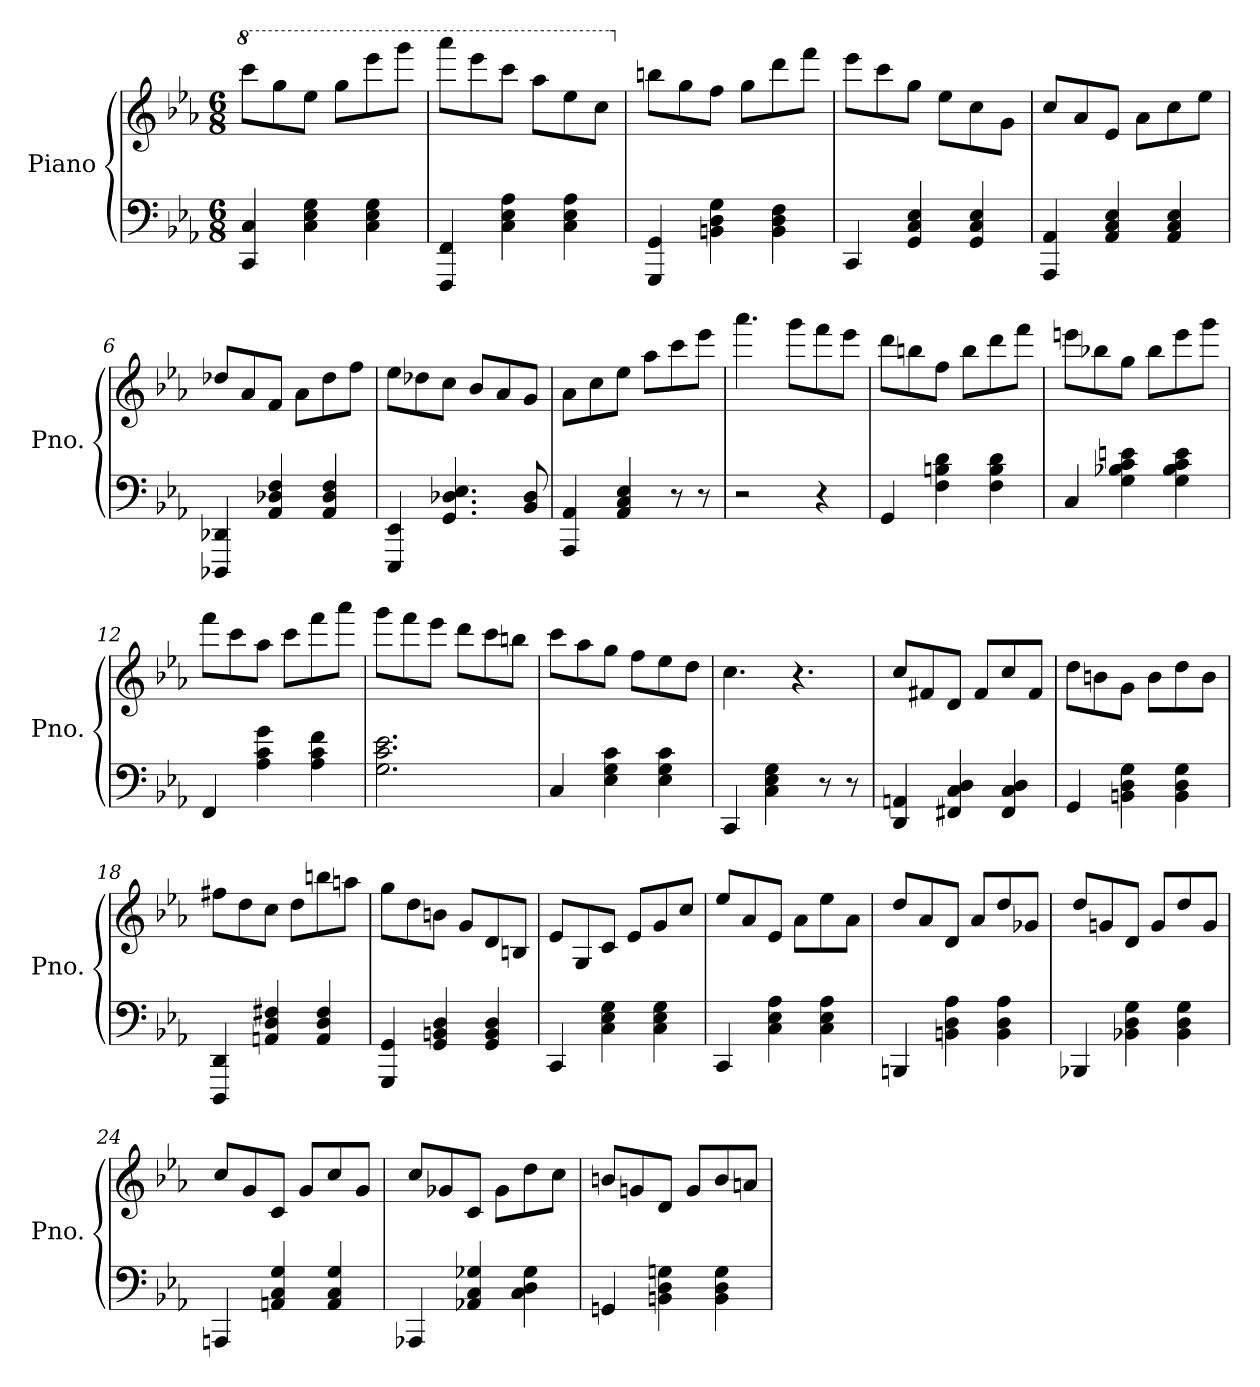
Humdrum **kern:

**kern	**kern
*part1	*part1
*staff2	*staff1
*I"Piano	*
*I'Pno.	*
*clefF4	*clefG2
*k[b-e-a-]	*k[b-e-a-]
*M6/8	*M6/8
*MM160	*MM160
*	*8va
=1	=1
4CC/ 4C/	8cccc\L
.	8ggg\
4C\ 4E-\ 4G\	8eee-\J
.	8ggg\L
4C\ 4E-\ 4G\	8eeee-\
.	8gggg\J
=2	=2
4FFF/ 4FF/	8aaaa-\L
.	8eeee-\
4C\ 4E-\ 4A-\	8cccc\J
.	8aaa-\L
4C\ 4E-\ 4A-\	8eee-\
.	8ccc\J
=3	=3
*	*X8va
4GGG/ 4GG/	8bbn\L
.	8gg\
4BBn\ 4D\ 4G\	8ff\J
.	8gg\L
4BB\ 4D\ 4F\	8ddd\
.	8fff\J
=4	=4
4CC/	8eee-\L
.	8ccc\
4GG/ 4C/ 4E-/	8gg\J
.	8ee-\L
4GG/ 4C/ 4E-/	8cc\
.	8g\J
!!LO:LB:g=z
=5	=5
4AAA-/ 4AA-/	8cc/L
.	8a-/
4AA-/ 4C/ 4E-/	8e-/J
.	8a-\L
4AA-/ 4C/ 4E-/	8cc\
.	8ee-\J
=6	=6
4DDD-X/ 4DD-X/	8dd-X/L
.	8a-/
4AA-/ 4D-X/ 4F/	8f/J
.	8a-\L
4AA-/ 4D-/ 4F/	8dd-\
.	8ff\J
=7	=7
4EEE-/ 4EE-/	8ee-\L
.	8dd-X\
4.GG/ 4.D-X/ 4.E-/	8cc\J
.	8b-/L
.	8a-/
8BB-/ 8D-/	8g/J
=8	=8
4AAA-/ 4AA-/	8a-\L
.	8cc\
4AA-/ 4C/ 4E-/	8ee-\J
.	8aa-\L
8r	8ccc\
8r	8eee-\J
!!LO:LB:g=z
=9	=9
2r	4.aaa-\
.	8ggg\L
4r	8fff\
.	8eee-\J
=10	=10
4GG/	8ddd\L
.	8bbn\
4F\ 4Bn\ 4d\	8ff\J
.	8bb\L
4F\ 4B\ 4d\	8ddd\
.	8fff\J
=11	=11
4C/	8eeen\L
.	8bb-X\
4G\ 4B-X\ 4c\ 4en\	8gg\J
.	8bb-\L
4G\ 4B-\ 4c\ 4e\	8eee\
.	8ggg\J
=12	=12
4FF/	8fff\L
.	8ccc\
4A-\ 4c\ 4g\	8aa-\J
.	8ccc\L
4A-\ 4c\ 4f\	8fff\
.	8aaa-\J
!!LO:LB:g=z
=13	=13
2.G\ 2.c\ 2.e-\	8ggg\L
.	8fff\
.	8eee-\J
.	8ddd\L
.	8ccc\
.	8bbn\J
=14	=14
4C/	8ccc\L
.	8aa-\
4E-\ 4G\ 4c\	8gg\J
.	8ff\L
4E-\ 4G\ 4c\	8ee-\
.	8dd\J
=15	=15
4CC/	4.cc\
4C\ 4E-\ 4G\	.
.	4.r
8r	.
8r	.
=16	=16
4DD/ 4AAn/	8cc/L
.	8f#X/
4FF#X/ 4C/ 4D/	8d/J
.	8f#/L
4FF#/ 4C/ 4D/	8cc/
.	8f#/J
=17	=17
4GG/	8dd\L
.	8bn\
4BBn\ 4D\ 4G\	8g\J
.	8b\L
4BB\ 4D\ 4G\	8dd\
.	8b\J
=18	=18
4DDD/ 4DD/	8ff#X\L
.	8dd\
4AAn/ 4D/ 4F#X/	8cc\J
.	8dd\L
4AA/ 4D/ 4F#/	8bbn\
.	8aan\J
!!LO:LB:g=z
=19	=19
4GGG/ 4GG/	8gg\L
.	8dd\
4GG/ 4BBn/ 4D/	8bn\J
.	8g/L
4GG/ 4BB/ 4D/	8d/
.	8Bn/J
=20	=20
4CC/	8e-/L
.	8G/
4C\ 4E-\ 4G\	8c/J
.	8e-/L
4C\ 4E-\ 4G\	8g/
.	8cc/J
=21	=21
4CC/	8ee-/L
.	8a-/
4C\ 4E-\ 4A-\	8e-/J
.	8a-\L
4C\ 4E-\ 4A-\	8ee-\
.	8a-\J
=22	=22
4BBBn/	8dd/L
.	8a-/
4BBn\ 4D\ 4A-\	8d/J
.	8a-/L
4BB\ 4D\ 4A-\	8dd/
.	8g-X/J
=23	=23
4BBB-X/	8dd/L
.	8gn/
4BB-X\ 4D\ 4G\	8d/J
.	8g/L
4BB-\ 4D\ 4G\	8dd/
.	8g/J
=24	=24
4AAAn/	8cc/L
.	8g/
4AAn/ 4C/ 4G/	8c/J
.	8g/L
4AA/ 4C/ 4G/	8cc/
.	8g/J
!!LO:PB:g=z
=25	=25
4AAA-X/	8cc/L
.	8g-X/
4AA-X/ 4C/ 4G-X/	8c/J
.	8g-\L
4C\ 4D\ 4G-\	8dd\
.	8cc\J
=26	=26
4GGn/	8bn/L
.	8gn/
4BBn\ 4D\ 4Gn\	8d/J
.	8g/L
4BB\ 4D\ 4G\	8b/
.	8an/J
=	=
*-	*-
